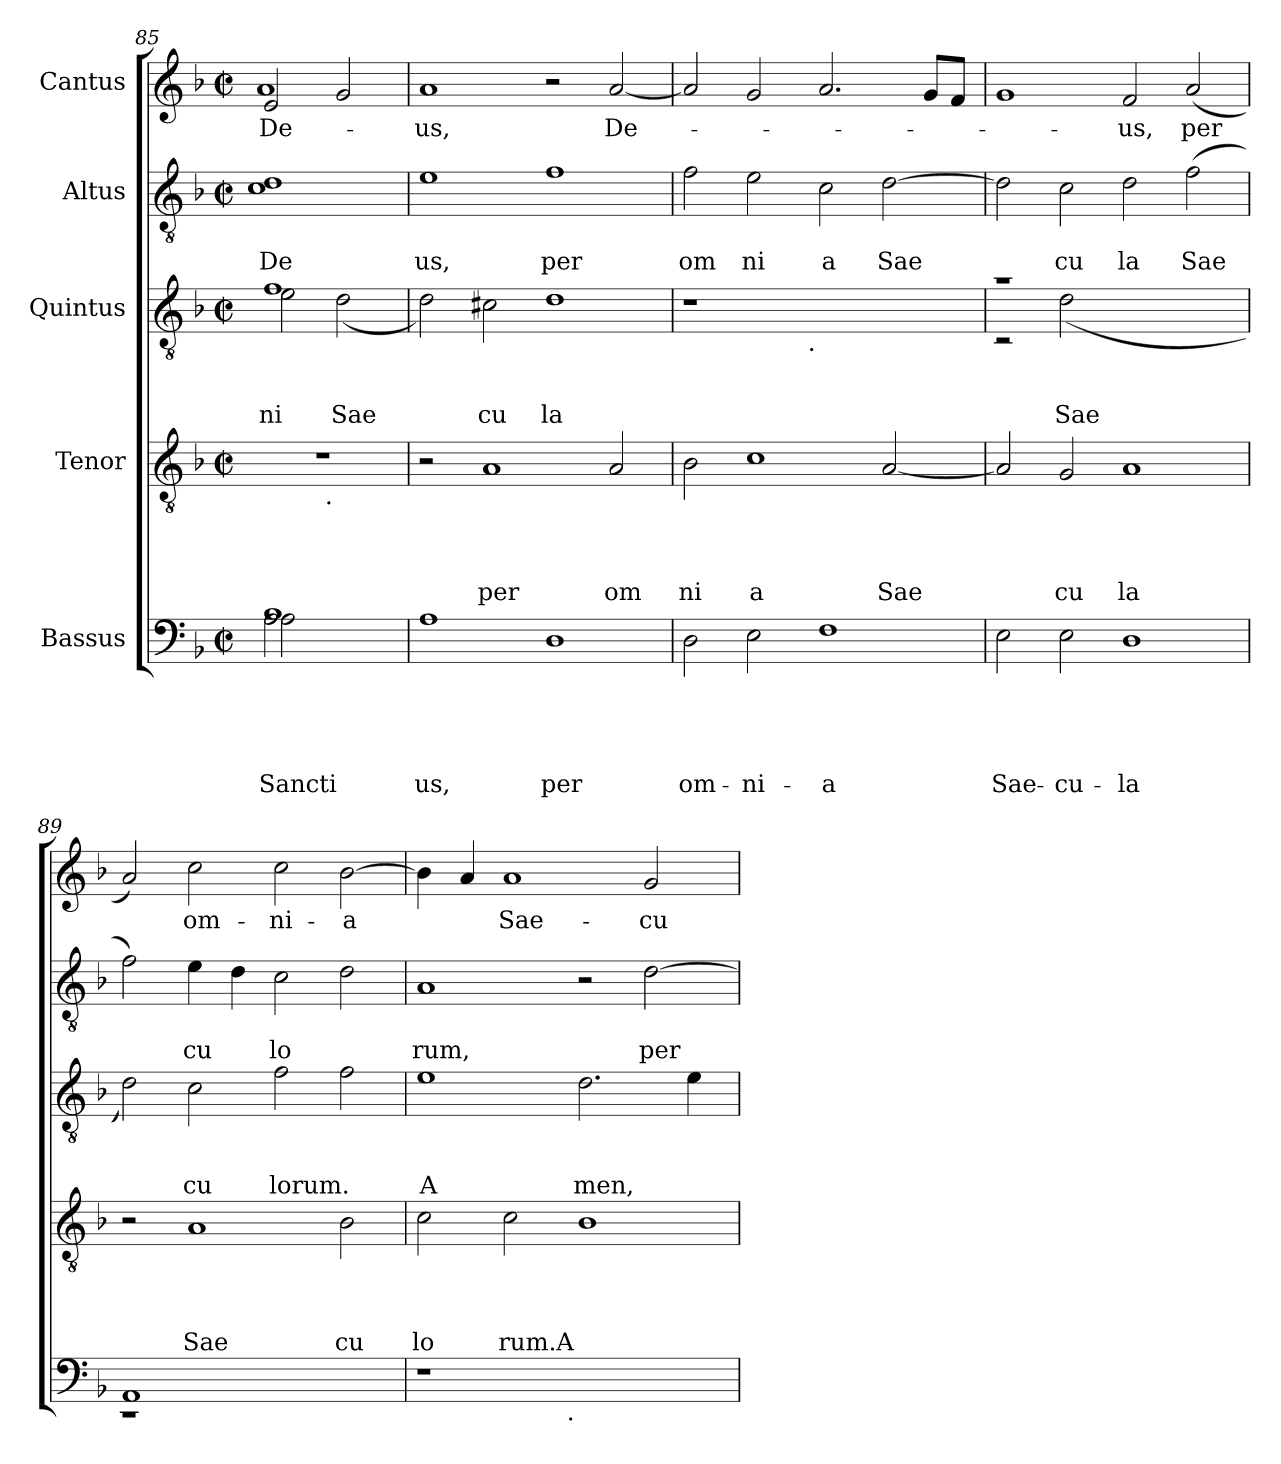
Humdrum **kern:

**kern	**text	**text	**text	**text	**text	**kern	**text	**text	**text	**text	**kern	**text	**text	**text	**kern	**text	**text	**kern	**text
*part5	*part5	*part5	*part5	*part5	*part5	*part4	*part4	*part4	*part4	*part4	*part3	*part3	*part3	*part3	*part2	*part2	*part2	*part1	*part1
*staff5	*staff5	*staff5	*staff5	*staff5	*staff5	*staff4	*staff4	*staff4	*staff4	*staff4	*staff3	*staff3	*staff3	*staff3	*staff2	*staff2	*staff2	*staff1	*staff1
*I"Bassus	*	*	*	*	*	*I"Tenor	*	*	*	*	*I"Quintus	*	*	*	*I"Altus	*	*	*I"Cantus	*
!!LO:LB:g=z
*clefF4	*	*	*	*	*	*clefGv2	*	*	*	*	*clefGv2	*	*	*	*clefGv2	*	*	*clefG2	*
*k[b-]	*	*	*	*	*	*k[b-]	*	*	*	*	*k[b-]	*	*	*	*k[b-]	*	*	*k[b-]	*
*F:	*	*	*	*	*	*F:	*	*	*	*	*F:	*	*	*	*F:	*	*	*F:	*
*M2/2	*	*	*	*	*	*M2/2	*	*	*	*	*M2/2	*	*	*	*M2/2	*	*	*M2/2	*
*met(c|)	*	*	*	*	*	*met(c|)	*	*	*	*	*met(c|)	*	*	*	*met(c|)	*	*	*met(c|)	*
=85	=85	=85	=85	=85	=85	=85	=85	=85	=85	=85	=85	=85	=85	=85	=85	=85	=85	=85	=85
!	!	!	!	!	!LO:LY:b	!	!	!	!	!	!	!	!	!	!	!	!	!	!
*^	*	*	*	*	*	*	*	*	*	*	*	*	*	*	*	*	*	*	*
*	*^	*	*	*	*	*	*	*	*	*	*	*	*	*	*	*	*	*	*	*
!	!	!	!	!	!	!	!LO:LY:b	!	!	!	!	!	!	!	!	!LO:LY:b	!	!	!	!	!
*	*	*	*	*	*	*	*	*	*	*	*	*	*^	*	*	*	*	*	*	*	*
!	!	!	!	!	!	!	!	!	!	!	!	!	!	!	!	!	!LO:LY:b	!	!	!LO:LY:b	!	!LO:LY:b
*	*	*	*	*	*	*	*	*	*	*	*	*	*	*	*	*	*	*	*	*	*^	*
!	!	!	!	!	!	!	!	!	!	!	!	!	!	!	!	!	!	!	!	!	!	!	!LO:LY:b
*	*	*	*	*	*	*	*	*^	*	*	*	*	*	*	*	*	*	*	*	*	*	*	*
1B-	2A\	2A\	.	.	.	.	-Sancti	1r	4...ryy	.	.	.	.	1f	2e\	.	.	ni	1c 1d	.	De	2e/	1a	De-
!	!	!	!	!	!	!	!	!	!LO:TX:b:t=.	!	!	!	!	!	!	!	!	!	!	!	!	!	!	!
.	.	.	.	.	.	.	.	.	2ryy	.	.	.	.	.	.	.	.	.	.	.	.	.	.	.
!	!	!	!	!	!	!	!	!	!	!	!	!	!	!	!	!	!	!LO:LY:b	!	!	!	!	!	!
.	2ryy	2ryy	.	.	.	.	.	.	.	.	.	.	.	.	(>2d\	.	.	Sae	.	.	.	2g/	.	.
.	.	.	.	.	.	.	.	.	32ryy	.	.	.	.	.	.	.	.	.	.	.	.	.	.	.
=86	=86	=86	=86	=86	=86	=86	=86	=86	=86	=86	=86	=86	=86	=86	=86	=86	=86	=86	=86	=86	=86	=86	=86	=86
!	!	!	!	!	!	!	!LO:LY:b	!	!	!	!	!	!	!	!	!	!	!	!	!	!LO:LY:b	!	!	!LO:LY:b
*v	*v	*v	*	*	*	*	*	*	*	*	*	*	*	*v	*v	*	*	*	*	*	*	*v	*v	*
*	*	*	*	*	*	*v	*v	*	*	*	*	*	*	*	*	*	*	*	*	*
1A	.	.	.	.	us,	2r	.	.	.	.	2d\)	.	.	.	1e	.	us,	1a	-us,
!	!	!	!	!	!	!	!	!	!	!LO:LY:b	!	!	!	!LO:LY:b	!	!	!	!	!
.	.	.	.	.	.	1A	.	.	.	per	2c#\	.	.	cu	.	.	.	.	.
!	!	!	!	!	!LO:LY:b	!	!	!	!	!	!	!	!	!LO:LY:b	!	!	!LO:LY:b	!	!
1D	.	.	.	.	per	.	.	.	.	.	1d	.	.	la	1f	.	per	2r	.
!	!	!	!	!	!	!	!	!	!	!LO:LY:b	!	!	!	!	!	!	!	!	!LO:LY:b
.	.	.	.	.	.	2A/	.	.	.	om	.	.	.	.	.	.	.	[<2a/	De-
=87	=87	=87	=87	=87	=87	=87	=87	=87	=87	=87	=87	=87	=87	=87	=87	=87	=87	=87	=87
!	!	!	!	!	!LO:LY:b	!	!	!	!	!LO:LY:b	!	!	!	!	!	!	!LO:LY:b	!	!
*	*	*	*	*	*	*	*	*	*	*	*^	*	*	*	*	*	*	*	*
2D\	.	.	.	.	om-	2B-\	.	.	.	ni	1r	2ryy	.	.	.	2f\	.	om	2a/]	.
!	!	!	!	!	!LO:LY:b	!	!	!	!	!LO:LY:b	!	!	!	!	!	!	!	!LO:LY:b	!	!
2E\	.	.	.	.	-ni-	1c	.	.	.	a	.	4...ryy	.	.	.	2e\	.	ni	2g/	.
!	!	!	!	!	!	!	!	!	!	!	!	!LO:TX:b:t=.	!	!	!	!	!	!	!	!
.	.	.	.	.	.	.	.	.	.	.	.	1ryy	.	.	.	.	.	.	.	.
!	!	!	!	!	!LO:LY:b	!	!	!	!	!	!	!	!	!	!	!	!	!LO:LY:b	!	!
1F	.	.	.	.	-a	.	.	.	.	.	1ryy	.	.	.	.	2c\	.	a	2.a/	.
!	!	!	!	!	!	!	!	!	!	!LO:LY:b	!	!	!	!	!	!	!	!LO:LY:b	!	!
.	.	.	.	.	.	[<2A/	.	.	.	Sae	.	.	.	.	.	[>2d\	.	Sae	.	.
.	.	.	.	.	.	.	.	.	.	.	.	.	.	.	.	.	.	.	8g/L	.
.	.	.	.	.	.	.	.	.	.	.	.	.	.	.	.	.	.	.	8f/J	.
.	.	.	.	.	.	.	.	.	.	.	.	32ryy	.	.	.	.	.	.	.	.
=88	=88	=88	=88	=88	=88	=88	=88	=88	=88	=88	=88	=88	=88	=88	=88	=88	=88	=88	=88	=88
!	!	!	!	!	!LO:LY:b	!	!	!	!	!	!	!	!	!	!	!	!	!	!	!
2E\	.	.	.	.	Sae-	2A/]	.	.	.	.	1ra	2rC	.	.	.	2d\]	.	.	1g	.
!	!	!	!	!	!LO:LY:b	!	!	!	!	!LO:LY:b	!	!	!	!	!LO:LY:b	!	!	!LO:LY:b	!	!
2E\	.	.	.	.	-cu-	2G/	.	.	.	cu	.	(>2d\	.	.	Sae	2c\	.	cu	.	.
!	!	!	!	!	!LO:LY:b	!	!	!	!	!LO:LY:b	!	!	!	!	!	!	!	!LO:LY:b	!	!LO:LY:b
1D	.	.	.	.	-la	1A	.	.	.	la	1ryy	1ryy	.	.	.	2d\	.	la	2f/	-us,
!	!	!	!	!	!	!	!	!	!	!	!	!	!	!	!	!	!	!LO:LY:b	!	!LO:LY:b
.	.	.	.	.	.	.	.	.	.	.	.	.	.	.	.	(>2f\	.	Sae	(<2a/	per
*	*	*	*	*	*	*	*	*	*	*	*v	*v	*	*	*	*	*	*	*	*
=89	=89	=89	=89	=89	=89	=89	=89	=89	=89	=89	=89	=89	=89	=89	=89	=89	=89	=89	=89
*^	*	*	*	*	*	*	*	*	*	*	*	*	*	*	*	*	*	*	*
!	!LO:N:vis=1	!	!	!	!	!	!	!	!	!	!	!	!	!	!	!	!	!	!	!
1AA	0rEE	.	.	.	.	.	2r	.	.	.	.	2d\)	.	.	.	2f\)	.	.	2a/)	.
!	!	!	!	!	!	!	!	!	!	!	!LO:LY:b	!	!	!	!LO:LY:b	!	!	!LO:LY:b	!	!LO:LY:b
.	.	.	.	.	.	.	1A	.	.	.	Sae	2c\	.	.	cu	4e\	.	cu	2cc\	om-
.	.	.	.	.	.	.	.	.	.	.	.	.	.	.	.	4d\	.	.	.	.
!	!	!	!	!	!	!	!	!	!	!	!	!	!	!	!LO:LY:b	!	!	!LO:LY:b	!	!LO:LY:b
1ryy	.	.	.	.	.	.	.	.	.	.	.	2f\	.	.	lorum.	2c\	.	lo	2cc\	-ni-
!	!	!	!	!	!	!	!	!	!	!	!LO:LY:b	!	!	!	!	!	!	!	!	!LO:LY:b
.	.	.	.	.	.	.	2B-\	.	.	.	cu	2f\	.	.	.	2d\	.	.	[>2b-\	-a
=90	=90	=90	=90	=90	=90	=90	=90	=90	=90	=90	=90	=90	=90	=90	=90	=90	=90	=90	=90	=90
!	!	!	!	!	!	!	!	!	!	!	!LO:LY:b	!	!	!	!LO:LY:b	!	!	!LO:LY:b	!	!
1r	2ryy	.	.	.	.	.	2c\	.	.	.	lo	1e	.	.	A	1A	.	rum,	4b-\]	.
.	.	.	.	.	.	.	.	.	.	.	.	.	.	.	.	.	.	.	4a/	.
!	!	!	!	!	!	!	!	!	!	!	!LO:LY:b	!	!	!	!	!	!	!	!	!LO:LY:b
.	4...ryy	.	.	.	.	.	2c\	.	.	.	rum.A	.	.	.	.	.	.	.	1a	Sae-
!	!LO:TX:b:t=.	!	!	!	!	!	!	!	!	!	!	!	!	!	!	!	!	!	!	!
.	1ryy	.	.	.	.	.	.	.	.	.	.	.	.	.	.	.	.	.	.	.
!	!	!	!	!	!	!	!	!	!	!	!	!	!	!	!LO:LY:b	!	!	!	!	!
1ryy	.	.	.	.	.	.	1B-	.	.	.	.	2.d\	.	.	men,	2r	.	.	.	.
!	!	!	!	!	!	!	!	!	!	!	!	!	!	!	!	!	!	!LO:LY:b	!	!LO:LY:b
.	.	.	.	.	.	.	.	.	.	.	.	.	.	.	.	[>2d\	.	per	2g/	-cu-
.	.	.	.	.	.	.	.	.	.	.	.	4e\	.	.	.	.	.	.	.	.
.	32ryy	.	.	.	.	.	.	.	.	.	.	.	.	.	.	.	.	.	.	.
*v	*v	*	*	*	*	*	*	*	*	*	*	*	*	*	*	*	*	*	*	*
=	=	=	=	=	=	=	=	=	=	=	=	=	=	=	=	=	=	=	=
*-	*-	*-	*-	*-	*-	*-	*-	*-	*-	*-	*-	*-	*-	*-	*-	*-	*-	*-	*-
